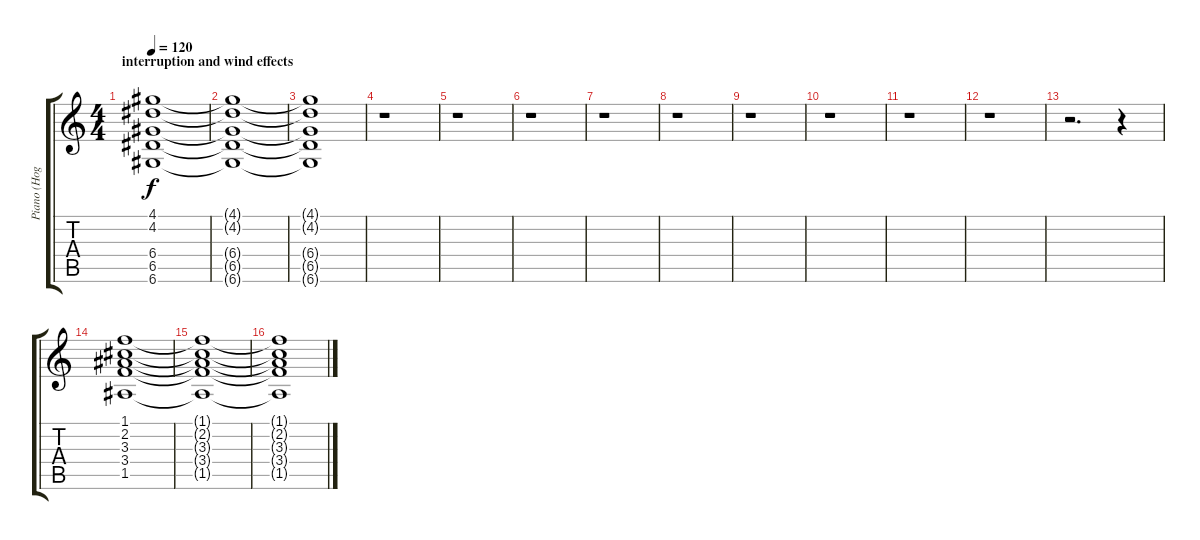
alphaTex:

\track ("Piano (Hogson)" "Piano (Hog") {instrument acousticgrandpiano}
\staff {score tabs}
\tuning (E5 B4 G4 D4 A3 D3) {hide}
\ts (4 4)
\section ("" "interruption and wind effects")
\tempo 120
\clef g2
\ks c
(4.1 4.2 6.4 6.5 6.6).1{dy f} |
(4.1{t} 4.2{t} 6.4{t} 6.5{t} 6.6{t}).1 |
(4.1{t} 4.2{t} 6.4{t} 6.5{t} 6.6{t}).1 |
r.1 |
r.1 |
r.1 |
r.1 |
r.1 |
r.1 |
r.1 |
r.1 |
r.1 |
r.2{d} r.4{volume 0} |
(1.1 2.2 3.3 3.4 1.5).1{volume 5 instrument stringensemble1} |
(1.1{t} 2.2{t} 3.3{t} 3.4{t} 1.5{t}).1 |
(1.1{t} 2.2{t} 3.3{t} 3.4{t} 1.5{t}).1
